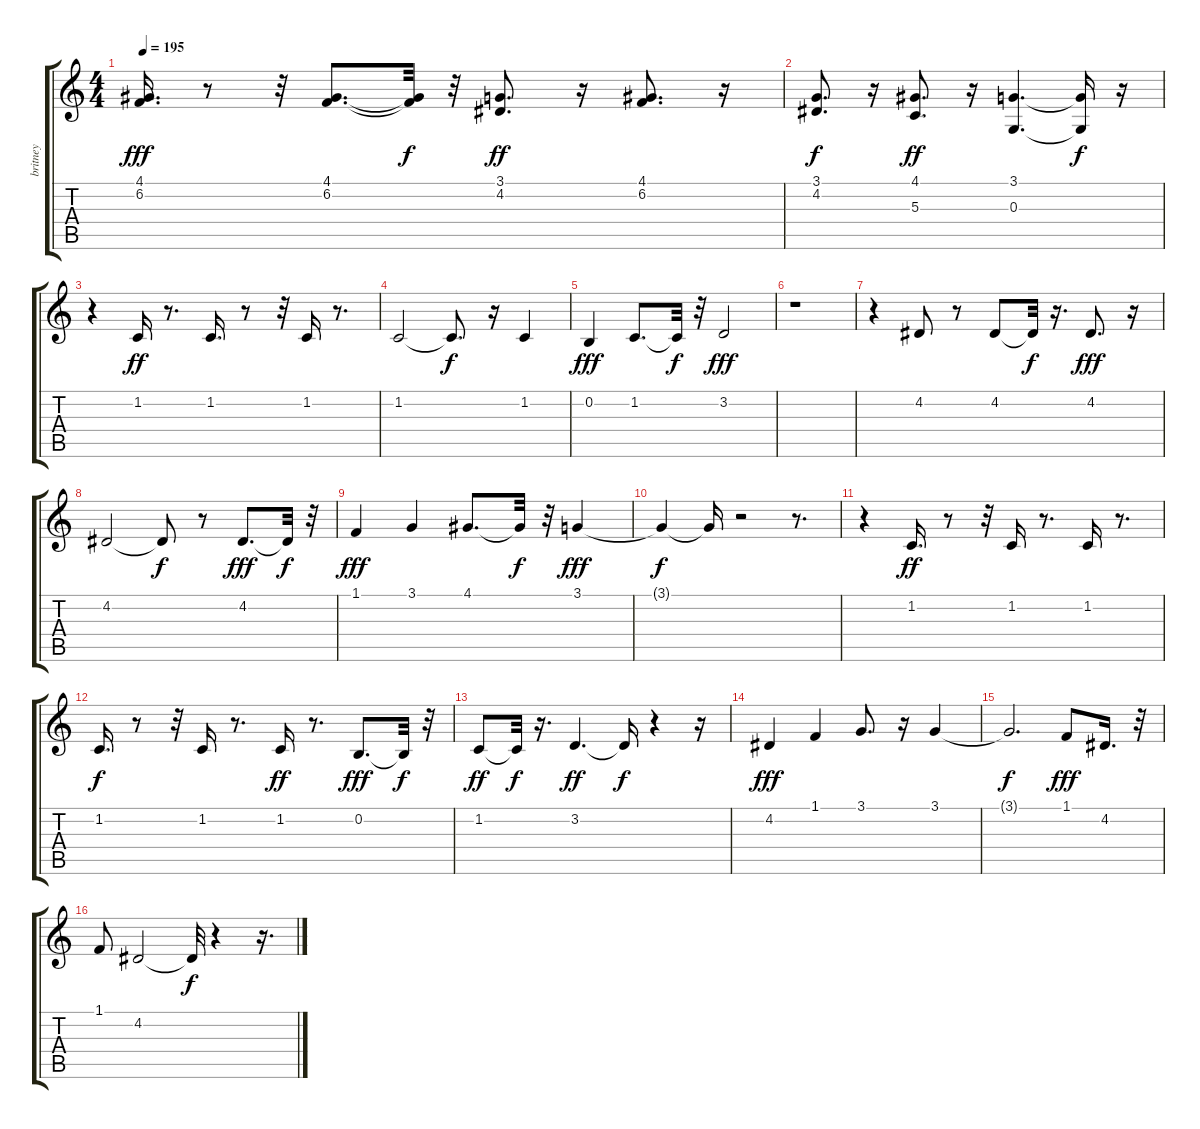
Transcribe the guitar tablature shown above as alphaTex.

\track ("britney" "britney") {instrument lead6voice}
\staff {score tabs}
\tuning (E4 B3 G3 D3 A2 E2) {hide}
\ts (4 4)
\tempo 195
\clef g2
\ks c
(4.1 6.2).16{d dy fff} r.8 r.32 (4.1 6.2).8{d} (4.1{t} 6.2{t}).32{dy f} r.32 (3.1 4.2).8{d dy ff} r.16 (4.1 6.2).8{d} r.16 |
(3.1 4.2).8{d dy f} r.16 (4.1 5.3).8{d dy ff} r.16 (3.1 0.3).4{d} (3.1{t} 0.3{t}).16{dy f} r.16 |
r.4 1.2.16{dy ff} r.8{d} 1.2.16{d} r.8 r.32 1.2.16 r.8{d} |
1.2.2 1.2{t}.8{d dy f} r.16 1.2.4 |
0.2.4{dy fff} 1.2.8{d} 1.2{t}.32{dy f} r.32 3.2.2{dy fff} |
r.1 |
r.4 4.2.8 r.8 4.2.8 4.2{t}.32{dy f} r.16{d} 4.2.8{d dy fff} r.16 |
4.2.2 4.2{t}.8{dy f} r.8 4.2.8{d dy fff} 4.2{t}.32{dy f} r.32 |
1.1.4{dy fff} 3.1.4 4.1.8{d} 4.1{t}.32{dy f} r.32 3.1.4{dy fff} |
3.1{t}.4{dy f} 3.1{t}.16 r.2 r.8{d} |
r.4 1.2.16{d dy ff} r.8 r.32 1.2.16 r.8{d} 1.2.16 r.8{d} |
1.2.16{d dy f} r.8 r.32 1.2.16 r.8{d} 1.2.16{dy ff} r.8{d} 0.2.8{d dy fff} 0.2{t}.32{dy f} r.32 |
1.2.8{dy ff} 1.2{t}.32{dy f} r.16{d} 3.2.4{d dy ff} 3.2{t}.16{dy f} r.4 r.16 |
4.2.4{dy fff} 1.1.4 3.1.8{d} r.16 3.1.4 |
3.1{t}.2{d dy f} 1.1.8{dy fff} 4.2.16{d} r.32 |
1.1.8 4.2.2 4.2{t}.32{dy f} r.4 r.16{d}
